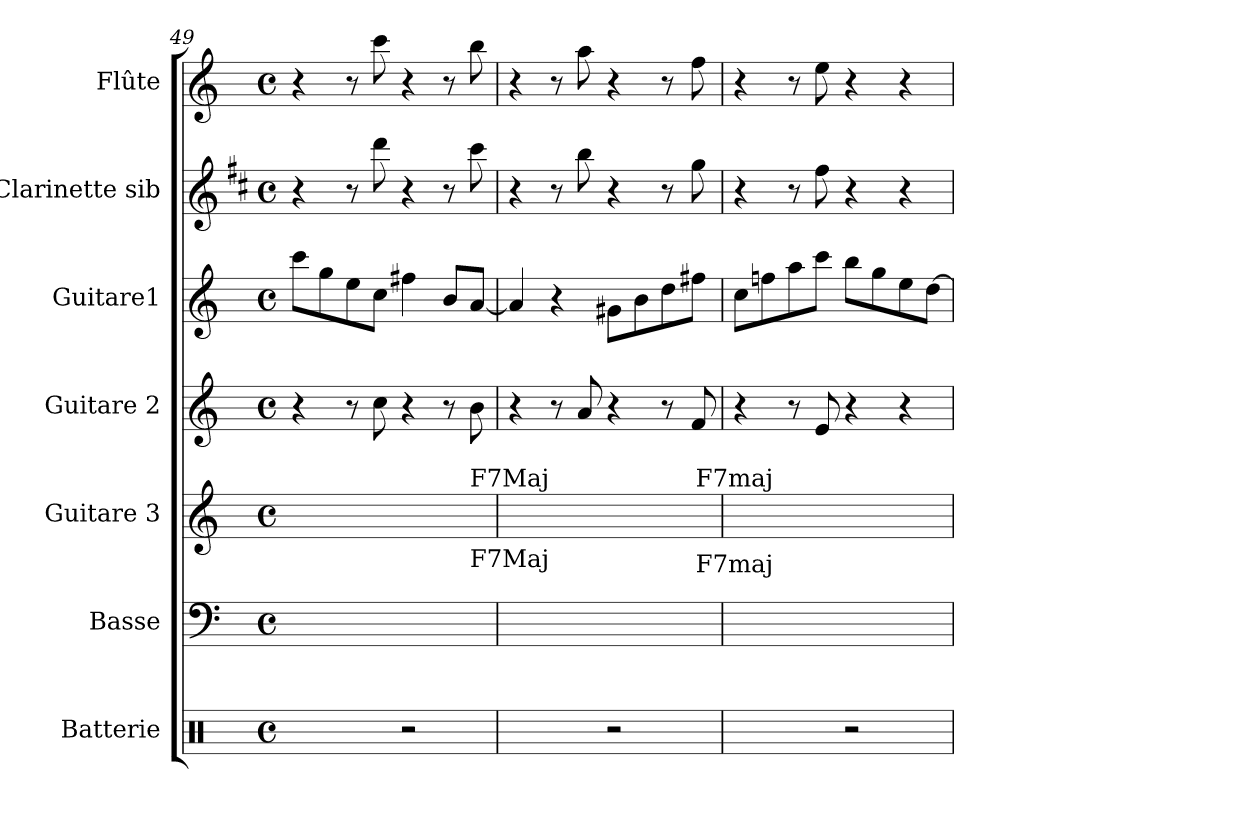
**kern	**kern	**kern	**kern	**kern	**kern	**kern
*part7	*part6	*part5	*part4	*part3	*part2	*part1
*staff7	*staff6	*staff5	*staff4	*staff3	*staff2	*staff1
*I"Batterie	*I"Basse	*I"Guitare 3	*I"Guitare 2	*I"Guitare1	*I"Clarinette sib	*I"Flûte
*I'Batt.	*I'B.ƒ.	*I'Gtr.ƒ. 3	*I'Gtr.ƒ. 2	*I'Gtr.ƒ. 1	*I'Cl. Sib	*I'Fl.
!!LO:PB:g=z
*clefX	*clefF4	*clefG2	*clefG2	*clefG2	*clefG2	*clefG2
*	*ITrd7c12	*ITrd7c12	*ITrd7c12	*ITrd7c12	*ITrd1c2	*
*k[]	*k[]	*k[]	*k[]	*k[]	*k[]	*k[]
*C:	*C:	*C:	*C:	*C:	*C:	*C:
*M4/4	*M4/4	*M4/4	*M4/4	*M4/4	*M4/4	*M4/4
*met(c)	*met(c)	*met(c)	*met(c)	*met(c)	*met(c)	*met(c)
=49	=49	=49	=49	=49	=49	=49
2R\yy	2E\yy	2e\yy	4r	8cc\L	4r	4r
.	.	.	.	8g\	.	.
.	.	.	8r	8e\	8r	8r
.	.	.	8c\	8c\J	8ccc\	8ccc\
2r	2E\yy	2e\yy	4r	4f#X\	4r	4r
.	.	.	8r	8B/L	8r	8r
.	.	.	8B\	[8A/J	8bb\	8bb\
=50	=50	=50	=50	=50	=50	=50
!	!	!LO:TX:a:cj:t=F7Maj	!	!	!	!
!	!LO:TX:a:cj:t=F7Maj	!	!	!	!	!
2Ra/yy	1Eyy	1eyy	4r	4A/]	4r	4r
.	.	.	8r	4r	8r	8r
.	.	.	8A/	.	8aa\	8aa\
2r	.	.	4r	8G#X\L	4r	4r
.	.	.	.	8B\	.	.
.	.	.	8r	8d\	8r	8r
.	.	.	8F/	8f#X\J	8ff\	8ff\
=51	=51	=51	=51	=51	=51	=51
!	!	!LO:TX:a:cj:t=F7maj	!	!	!	!
!	!LO:TX:a:cj:t=F7maj	!	!	!	!	!
2Ra/yy	2D\yy	2d\yy	4r	8c\L	4r	4r
.	.	.	.	8fn\	.	.
.	.	.	8r	8a\	8r	8r
.	.	.	8E/	8cc\J	8ee\	8ee\
2r	2C\yy	2c\yy	4r	8b\L	4r	4r
.	.	.	.	8g\	.	.
.	.	.	4r	8e\	4r	4r
.	.	.	.	[8d\J	.	.
=	=	=	=	=	=	=
*-	*-	*-	*-	*-	*-	*-
